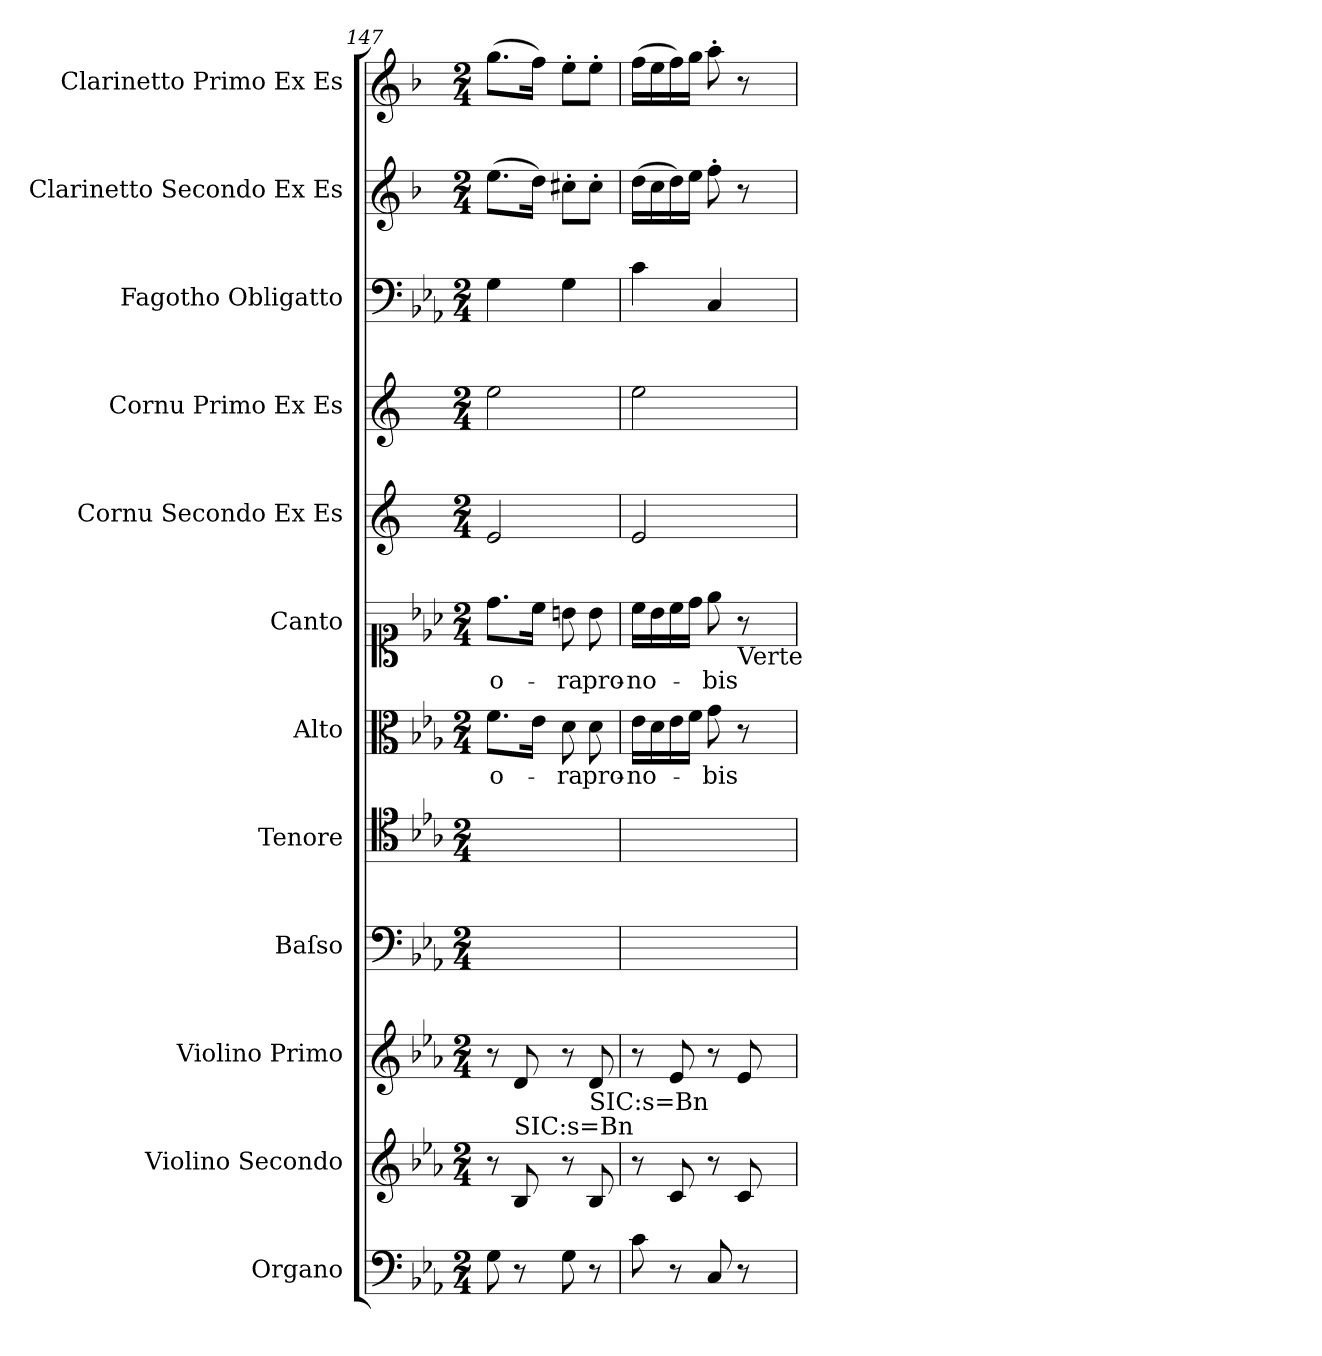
**kern	**kern	**kern	**kern	**kern	**kern	**text	**kern	**text	**kern	**kern	**kern	**kern	**kern
*part12	*part11	*part10	*part9	*part8	*part7	*part7	*part6	*part6	*part5	*part4	*part3	*part2	*part1
*staff12	*staff11	*staff10	*staff9	*staff8	*staff7	*staff7	*staff6	*staff6	*staff5	*staff4	*staff3	*staff2	*staff1
*I"Organo	*I"Violino Secondo	*I"Violino Primo	*I"Baſso	*I"Tenore	*I"Alto	*	*I"Canto	*	*I"Cornu Secondo Ex Es	*I"Cornu Primo Ex Es	*I"Fagotho Obligatto	*I"Clarinetto Secondo Ex Es	*I"Clarinetto Primo Ex Es
*I'Org	*	*I'Vno I	*I'B.	*I'T.	*I'A.	*	*I'C.	*	*	*I'Cor I	*I'Fag.	*	*I'Cor I
*clefF4	*clefG2	*clefG2	*clefF4	*clefC4	*clefC3	*	*clefC1	*	*clefG2	*clefG2	*clefF4	*clefG2	*clefG2
*	*	*	*	*	*	*	*	*	*ITrd5c9	*ITrd5c9	*	*ITrd1c2	*ITrd1c2
*k[b-e-a-]	*k[b-e-a-]	*k[b-e-a-]	*k[b-e-a-]	*k[b-e-a-]	*k[b-e-a-]	*	*k[b-e-a-]	*	*k[b-e-a-]	*k[b-e-a-]	*k[b-e-a-]	*k[b-e-a-]	*k[b-e-a-]
*c:	*c:	*c:	*c:	*c:	*c:	*	*c:	*	*c:	*c:	*c:	*c:	*c:
*M2/4	*M2/4	*M2/4	*M2/4	*M2/4	*M2/4	*	*M2/4	*	*M2/4	*M2/4	*M2/4	*M2/4	*M2/4
=147	=147	=147	=147	=147	=147	=147	=147	=147	=147	=147	=147	=147	=147
8G\	8r	8r	2ryy	2ryy	8.f\L	o-	8.dd\L	o-	2G/	2g\	4G\	(8.dd\L	(8.ff\L
!	!LO:TX:a:t=SIC&colon;s=Bn	!	!	!	!	!	!	!	!	!	!	!	!
8r	8B-/	8d/	.	.	.	.	.	.	.	.	.	.	.
.	.	.	.	.	16e-\Jk	.	16cc\Jk	.	.	.	.	16cc\Jk)	16ee-\Jk)
8G\	8r	8r	.	.	8d\	-ra	8bn\	-ra	.	.	4G\	8bn'\L	8dd'\L
!	!LO:TX:a:t=SIC&colon;s=Bn	!	!	!	!	!	!	!	!	!	!	!	!
8r	8B-/	8d/	.	.	8d\	pro-	8b\	pro-	.	.	.	8b'\J	8dd'\J
=148	=148	=148	=148	=148	=148	=148	=148	=148	=148	=148	=148	=148	=148
8c\	8r	8r	2ryy	2ryy	16e-\LL	-no-	16cc\LL	-no-	2G/	2g\	4c\	(16cc\LL	(16ee-\LL
.	.	.	.	.	16d\	.	16b-\	.	.	.	.	16b-\	16dd\
8r	8c/	8e-/	.	.	16e-\	.	16cc\	.	.	.	.	16cc\)	16ee-\)
.	.	.	.	.	16f\JJ	.	16dd\JJ	.	.	.	.	16dd\JJ	16ff\JJ
8C/	8r	8r	.	.	8g\	-bis	8ee-\	-bis	.	.	4C/	8ee-'\	8gg'\
!	!	!	!	!	!	!	!LO:TX:b:t=Verte	!	!	!	!	!	!
8r	8c/	8e-/	.	.	8r	.	8r	.	.	.	.	8r	8r
=	=	=	=	=	=	=	=	=	=	=	=	=	=
*-	*-	*-	*-	*-	*-	*-	*-	*-	*-	*-	*-	*-	*-
